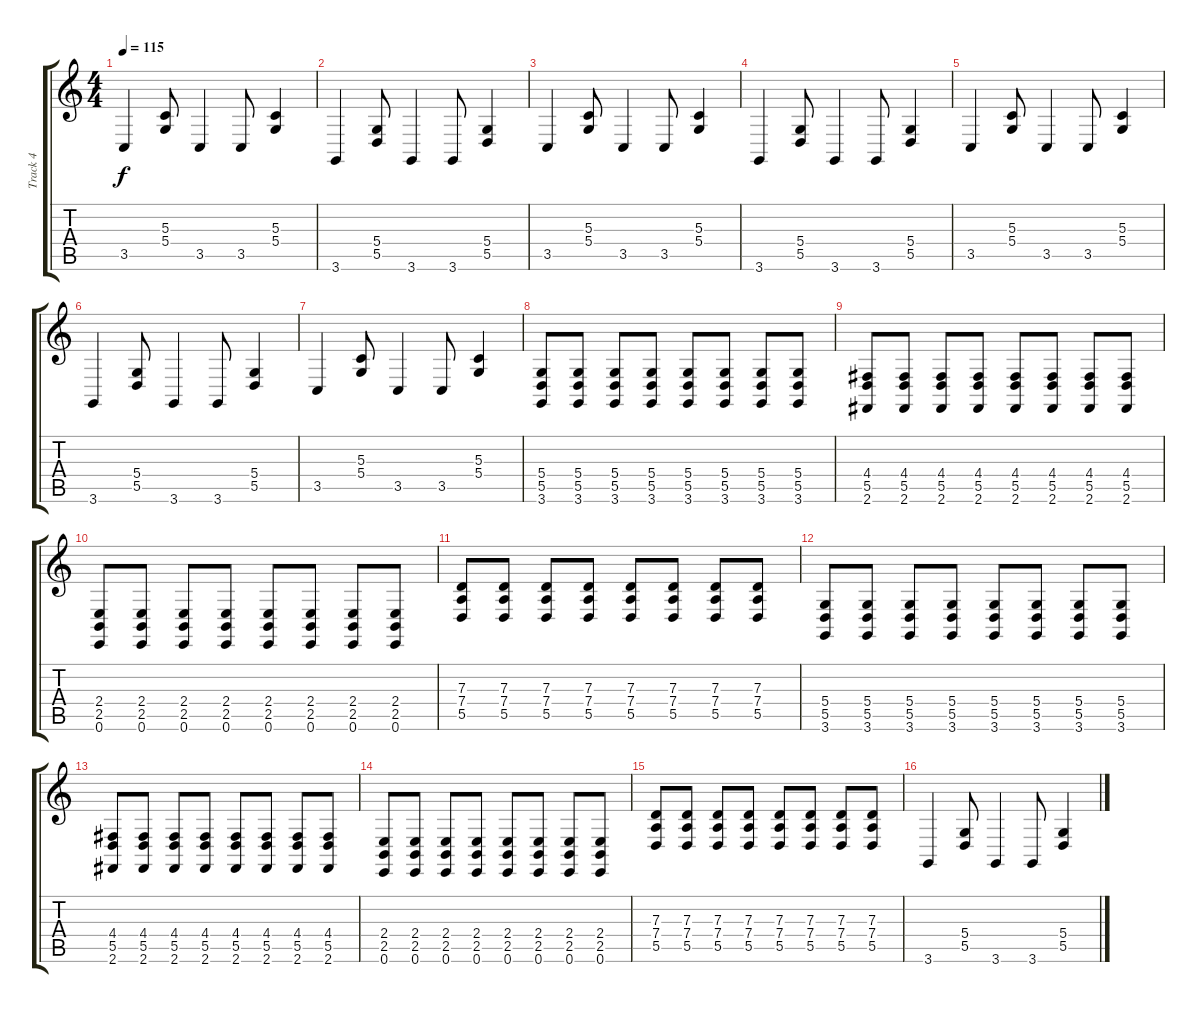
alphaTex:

\track ("Track 4" "Track 4") {instrument acousticgrandpiano}
\staff {score tabs}
\tuning (E4 B3 G3 D3 A2 E2) {hide}
\ts (4 4)
\tempo 115
\clef g2
\ks c
3.5.4{dy f} (5.3 5.4).8 3.5.4 3.5.8 (5.3 5.4).4 |
3.6.4 (5.4 5.5).8 3.6.4 3.6.8 (5.4 5.5).4 |
3.5.4 (5.3 5.4).8 3.5.4 3.5.8 (5.3 5.4).4 |
3.6.4 (5.4 5.5).8 3.6.4 3.6.8 (5.4 5.5).4 |
3.5.4 (5.3 5.4).8 3.5.4 3.5.8 (5.3 5.4).4 |
3.6.4 (5.4 5.5).8 3.6.4 3.6.8 (5.4 5.5).4 |
3.5.4 (5.3 5.4).8 3.5.4 3.5.8 (5.3 5.4).4 |
(5.4 5.5 3.6).8 (5.4 5.5 3.6).8 (5.4 5.5 3.6).8 (5.4 5.5 3.6).8 (5.4 5.5 3.6).8 (5.4 5.5 3.6).8 (5.4 5.5 3.6).8 (5.4 5.5 3.6).8 |
(4.4 5.5 2.6).8 (4.4 5.5 2.6).8 (4.4 5.5 2.6).8 (4.4 5.5 2.6).8 (4.4 5.5 2.6).8 (4.4 5.5 2.6).8 (4.4 5.5 2.6).8 (4.4 5.5 2.6).8 |
(2.4 2.5 0.6).8 (2.4 2.5 0.6).8 (2.4 2.5 0.6).8 (2.4 2.5 0.6).8 (2.4 2.5 0.6).8 (2.4 2.5 0.6).8 (2.4 2.5 0.6).8 (2.4 2.5 0.6).8 |
(7.3 7.4 5.5).8 (7.3 7.4 5.5).8 (7.3 7.4 5.5).8 (7.3 7.4 5.5).8 (7.3 7.4 5.5).8 (7.3 7.4 5.5).8 (7.3 7.4 5.5).8 (7.3 7.4 5.5).8 |
(5.4 5.5 3.6).8 (5.4 5.5 3.6).8 (5.4 5.5 3.6).8 (5.4 5.5 3.6).8 (5.4 5.5 3.6).8 (5.4 5.5 3.6).8 (5.4 5.5 3.6).8 (5.4 5.5 3.6).8 |
(4.4 5.5 2.6).8 (4.4 5.5 2.6).8 (4.4 5.5 2.6).8 (4.4 5.5 2.6).8 (4.4 5.5 2.6).8 (4.4 5.5 2.6).8 (4.4 5.5 2.6).8 (4.4 5.5 2.6).8 |
(2.4 2.5 0.6).8 (2.4 2.5 0.6).8 (2.4 2.5 0.6).8 (2.4 2.5 0.6).8 (2.4 2.5 0.6).8 (2.4 2.5 0.6).8 (2.4 2.5 0.6).8 (2.4 2.5 0.6).8 |
(7.3 7.4 5.5).8 (7.3 7.4 5.5).8 (7.3 7.4 5.5).8 (7.3 7.4 5.5).8 (7.3 7.4 5.5).8 (7.3 7.4 5.5).8 (7.3 7.4 5.5).8 (7.3 7.4 5.5).8 |
3.6.4 (5.4 5.5).8 3.6.4 3.6.8 (5.4 5.5).4
